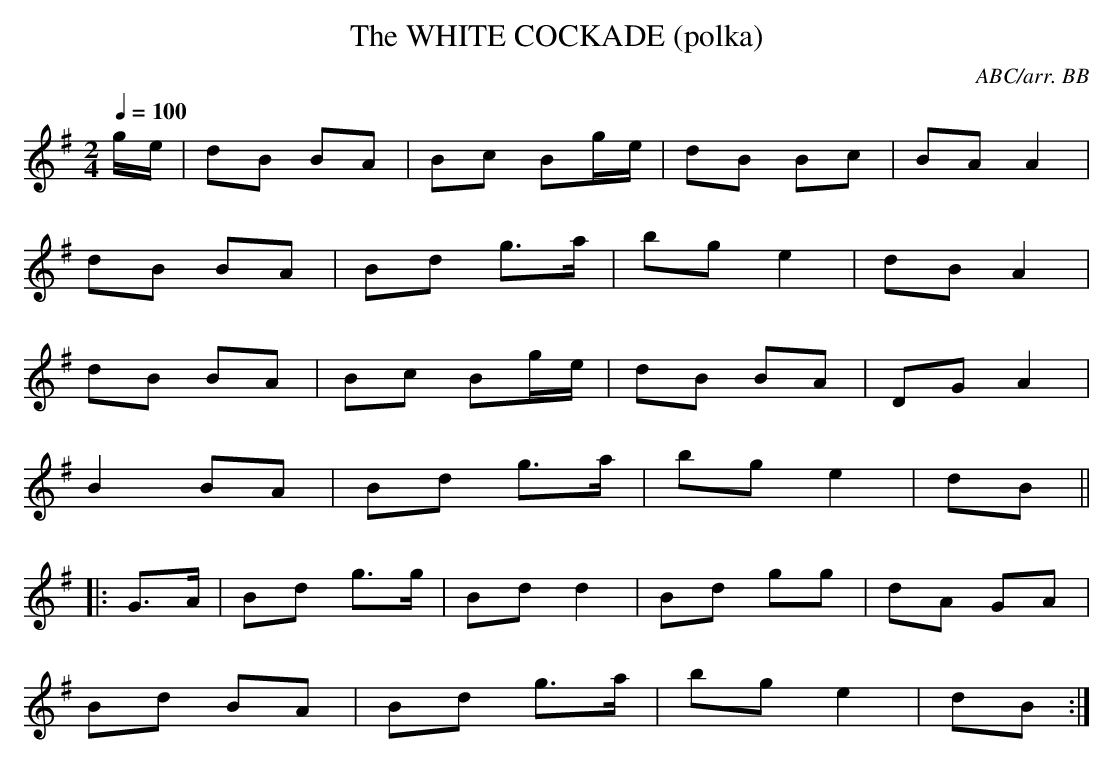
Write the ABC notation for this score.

X:1
T:WHITE COCKADE (polka), The
C:ABC/arr. BB
Q:1/4=100
L:1/8
M:2/4
K:G % simplified version
g/e/|dB BA|Bc Bg/e/|dB Bc|BA A2|
dB BA|Bd g>a|bg e2|dB A2|
dB BA|Bc Bg/e/|dB BA|DG A2|
B2 BA|Bd g>a|bg e2|dB ||
|:G>A|Bd g>g|Bd d2|Bd gg|dA GA|
Bd BA|Bd g>a|bg e2|dB :|
